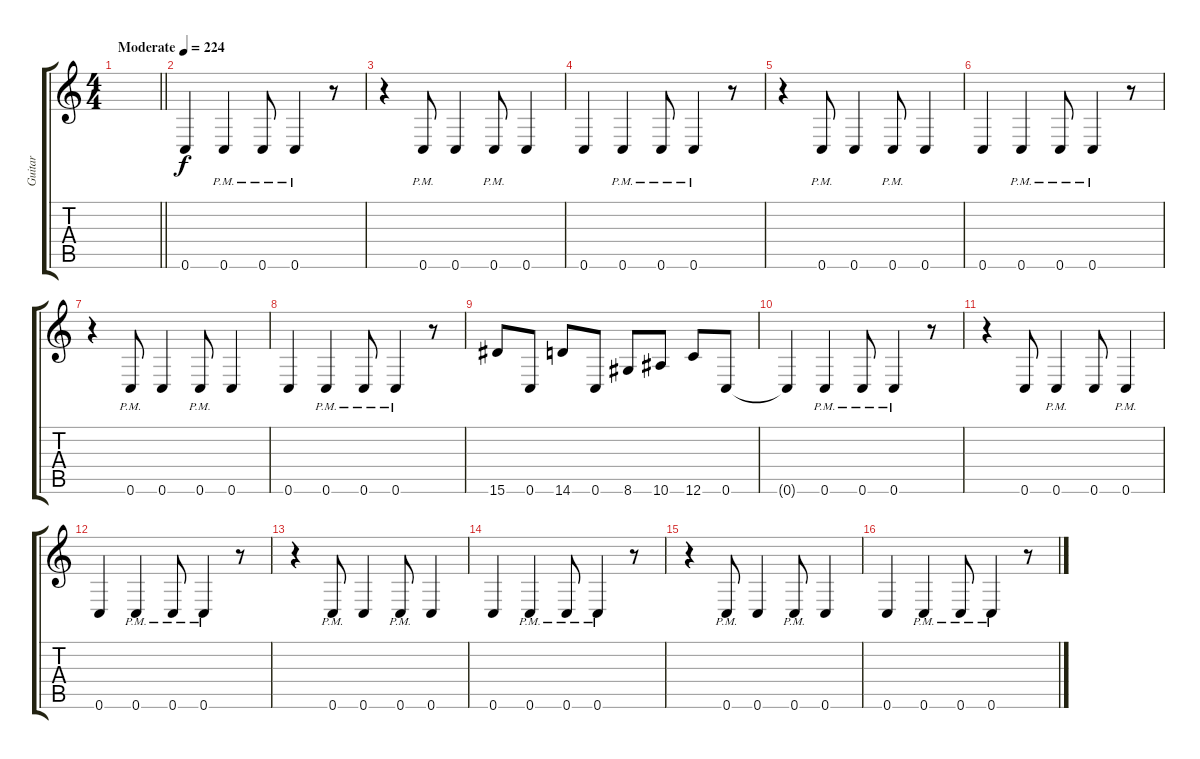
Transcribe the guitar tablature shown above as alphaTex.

\track ("Guitar" "Guitar") {instrument distortionguitar}
\staff {score tabs}
\tuning (D4 A3 F3 C3 G2 C2) {hide}
\ts (4 4)
\tempo (224 "Moderate")
\clef g2
\barLineRight lightlight
\ks c
|
\section ("" " ")
0.6.4 0.6{pm}.4 0.6{pm}.8 0.6{pm}.4 r.8 |
r.4 0.6{pm}.8 0.6.4 0.6{pm}.8 0.6.4 |
0.6.4 0.6{pm}.4 0.6{pm}.8 0.6{pm}.4 r.8 |
r.4 0.6{pm}.8 0.6.4 0.6{pm}.8 0.6.4 |
0.6.4 0.6{pm}.4 0.6{pm}.8 0.6{pm}.4 r.8 |
r.4 0.6{pm}.8 0.6.4 0.6{pm}.8 0.6.4 |
0.6.4 0.6{pm}.4 0.6{pm}.8 0.6{pm}.4 r.8 |
15.6.8 0.6.8 14.6.8 0.6.8 8.6.8 10.6.8 12.6.8 0.6.8 |
0.6{t}.4 0.6{pm}.4 0.6{pm}.8 0.6{pm}.4 r.8 |
r.4 0.6.8 0.6{pm}.4 0.6.8 0.6{pm}.4 |
0.6.4 0.6{pm}.4 0.6{pm}.8 0.6{pm}.4 r.8 |
r.4 0.6{pm}.8 0.6.4 0.6{pm}.8 0.6.4 |
0.6.4 0.6{pm}.4 0.6{pm}.8 0.6{pm}.4 r.8 |
r.4 0.6{pm}.8 0.6.4 0.6{pm}.8 0.6.4 |
0.6.4 0.6{pm}.4 0.6{pm}.8 0.6{pm}.4 r.8
